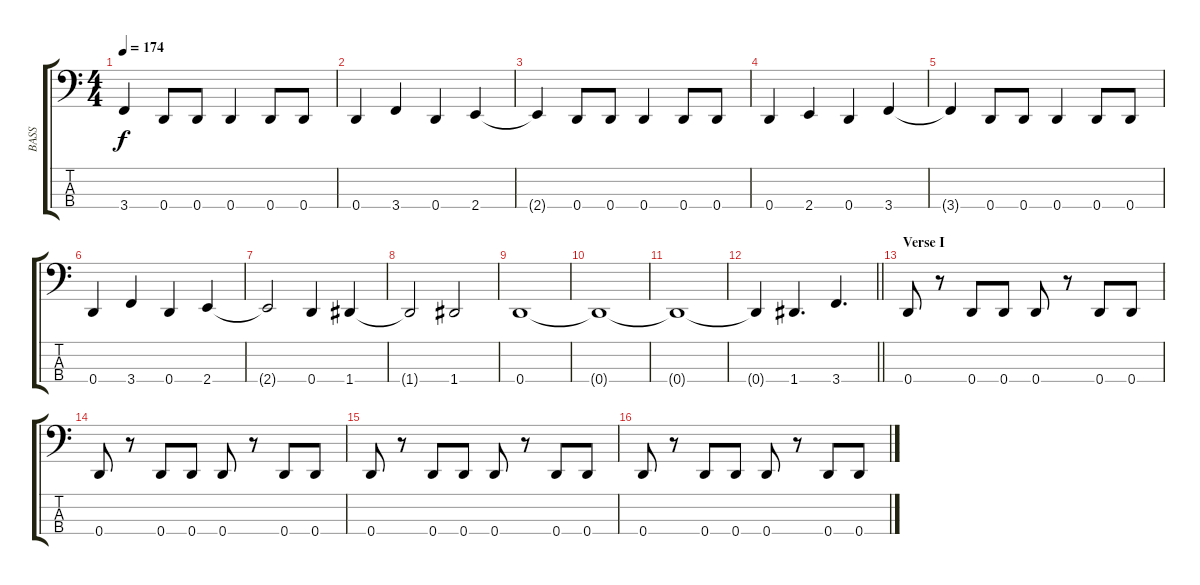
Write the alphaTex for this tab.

\track ("BASS" "BASS") {instrument electricbassfinger}
\staff {score tabs}
\tuning (F2 C2 G1 D1) {hide}
\ts (4 4)
\tempo 174
\clef f4
\ks c
3.4.4{dy f} 0.4.8 0.4.8 0.4.4 0.4.8 0.4.8 |
0.4.4 3.4.4 0.4.4 2.4.4 |
2.4{t}.4 0.4.8 0.4.8 0.4.4 0.4.8 0.4.8 |
0.4.4 2.4.4 0.4.4 3.4.4 |
3.4{t}.4 0.4.8 0.4.8 0.4.4 0.4.8 0.4.8 |
0.4.4 3.4.4 0.4.4 2.4.4 |
2.4{t}.2 0.4.4 1.4.4 |
1.4{t}.2 1.4.2 |
0.4.1 |
0.4{t}.1 |
0.4{t}.1 |
\barLineRight lightlight
0.4{t}.4 1.4.4{d} 3.4.4{d} |
\section ("" "Verse I")
0.4.8 r.8 0.4.8 0.4.8 0.4.8 r.8 0.4.8 0.4.8 |
0.4.8 r.8 0.4.8 0.4.8 0.4.8 r.8 0.4.8 0.4.8 |
0.4.8 r.8 0.4.8 0.4.8 0.4.8 r.8 0.4.8 0.4.8 |
0.4.8 r.8 0.4.8 0.4.8 0.4.8 r.8 0.4.8 0.4.8
